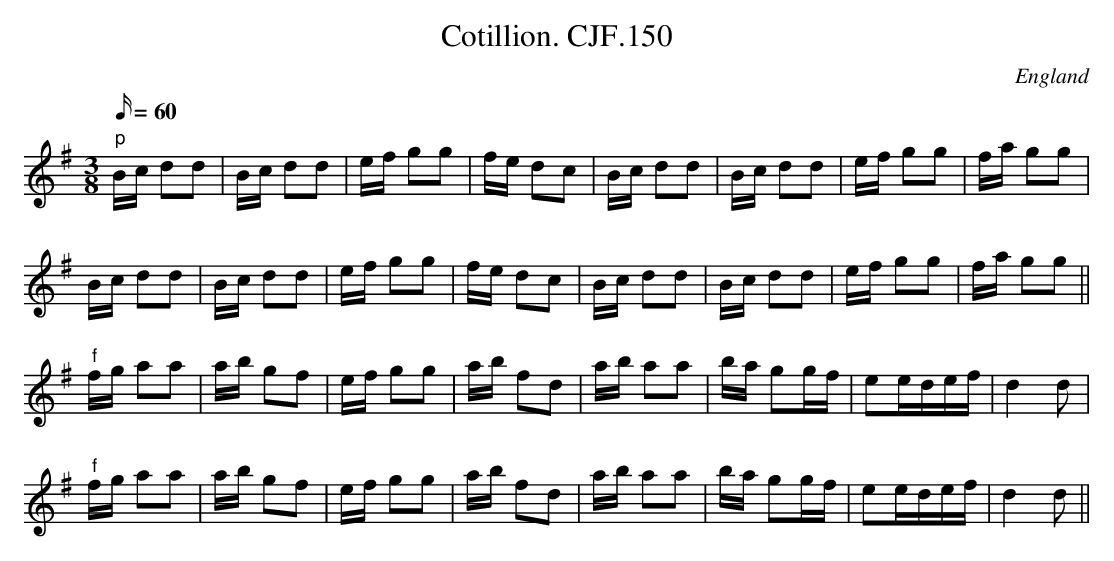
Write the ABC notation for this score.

X:1
T:Cotillion. CJF.150
M:3/8
L:1/16
Q:60
O:England
K:G
"p"Bc d2d2|Bc d2d2|ef g2g2|fe d2c2|Bc d2d2|\
Bc d2d2|ef g2g2|fa g2g2|!Bc d2d2|Bc d2d2|
ef g2g2|fe d2c2|Bc d2d2|Bc d2d2|ef g2g2|\
fa g2g2||!"f"fg a2a2|ab g2f2|ef g2g2|
ab f2d2|ab a2a2|ba g2gf|e2edef|d4d2|!\
"f"fg a2a2|ab g2f2|ef g2g2|ab f2d2|
ab a2a2|ba g2gf|e2edef|d4d2||
